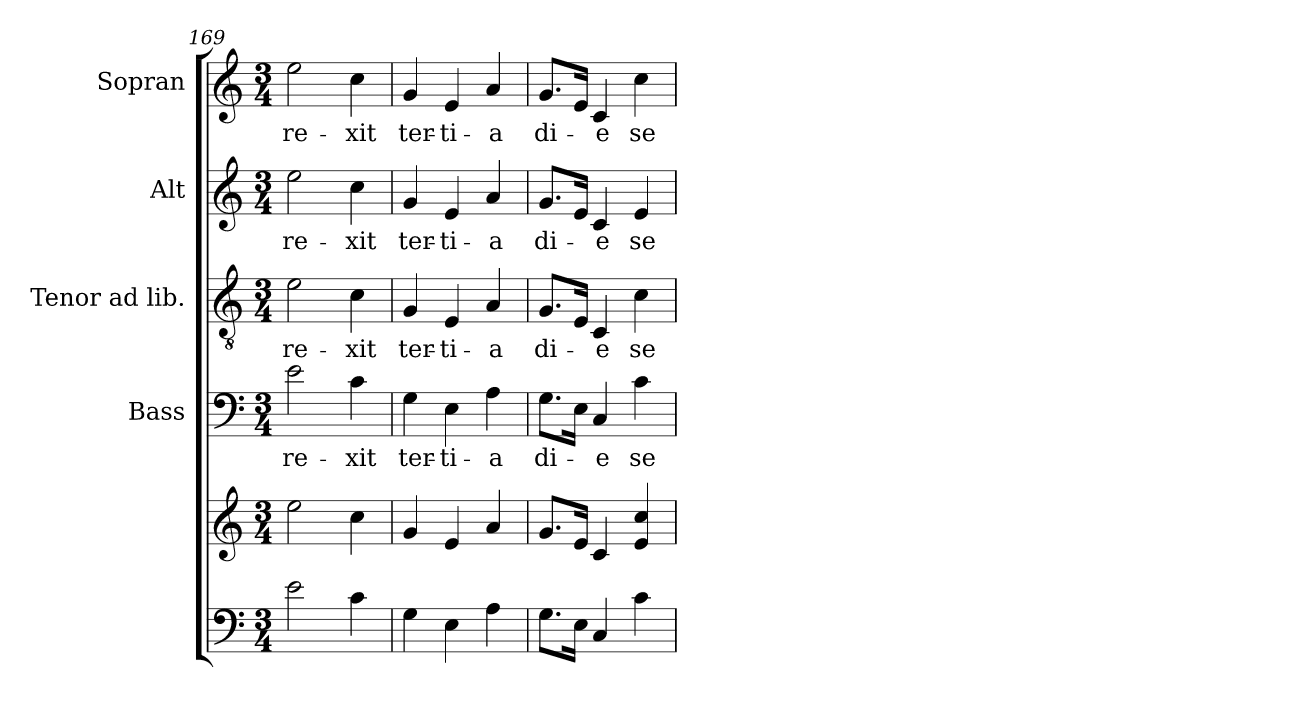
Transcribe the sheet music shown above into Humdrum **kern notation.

**kern	**kern	**kern	**text	**kern	**text	**kern	**text	**kern	**text
*part5	*part5	*part4	*part4	*part3	*part3	*part2	*part2	*part1	*part1
*staff6	*staff5	*staff4	*staff4	*staff3	*staff3	*staff2	*staff2	*staff1	*staff1
*	*	*I"Bass	*	*I"Tenor ad lib.	*	*I"Alt	*	*I"Sopran	*
*	*	*I'B.	*	*I'T.	*	*I'A.	*	*I'S.	*
*clefF4	*clefG2	*clefF4	*	*clefGv2	*	*clefG2	*	*clefG2	*
*k[]	*k[]	*k[]	*	*k[]	*	*k[]	*	*k[]	*
*C:	*C:	*C:	*	*C:	*	*C:	*	*C:	*
*M3/4	*M3/4	*M3/4	*	*M3/4	*	*M3/4	*	*M3/4	*
=169	=169	=169	=169	=169	=169	=169	=169	=169	=169
!	!	!	!LO:LY:b	!	!LO:LY:b	!	!LO:LY:b	!	!LO:LY:b
2e\	2ee\	2e\	-re-	2e\	-re-	2ee\	-re-	2ee\	-re-
!	!	!	!LO:LY:b	!	!LO:LY:b	!	!LO:LY:b	!	!LO:LY:b
4c\	4cc\	4c\	-xit	4c\	-xit	4cc\	-xit	4cc\	-xit
=170	=170	=170	=170	=170	=170	=170	=170	=170	=170
!	!	!	!LO:LY:b	!	!LO:LY:b	!	!LO:LY:b	!	!LO:LY:b
4G\	4g/	4G\	ter-	4G/	ter-	4g/	ter-	4g/	ter-
!	!	!	!LO:LY:b	!	!LO:LY:b	!	!LO:LY:b	!	!LO:LY:b
4E\	4e/	4E\	-ti-	4E/	-ti-	4e/	-ti-	4e/	-ti-
!	!	!	!LO:LY:b	!	!LO:LY:b	!	!LO:LY:b	!	!LO:LY:b
4A\	4a/	4A\	-a	4A/	-a	4a/	-a	4a/	-a
=171	=171	=171	=171	=171	=171	=171	=171	=171	=171
!	!	!	!LO:LY:b	!	!LO:LY:b	!	!LO:LY:b	!	!LO:LY:b
8.G\L	8.g/L	8.G\L	di-	8.G/L	di-	8.g/L	di-	8.g/L	di-
16E\Jk	16e/Jk	16E\Jk	.	16E/Jk	.	16e/Jk	.	16e/Jk	.
!	!	!	!LO:LY:b	!	!LO:LY:b	!	!LO:LY:b	!	!LO:LY:b
4C/	4c/	4C/	-e	4C/	-e	4c/	-e	4c/	-e
!	!	!	!LO:LY:b	!	!LO:LY:b	!	!LO:LY:b	!	!LO:LY:b
4c\	4e/ 4cc/	4c\	se-	4c\	se-	4e/	se-	4cc\	se-
=	=	=	=	=	=	=	=	=	=
*-	*-	*-	*-	*-	*-	*-	*-	*-	*-
